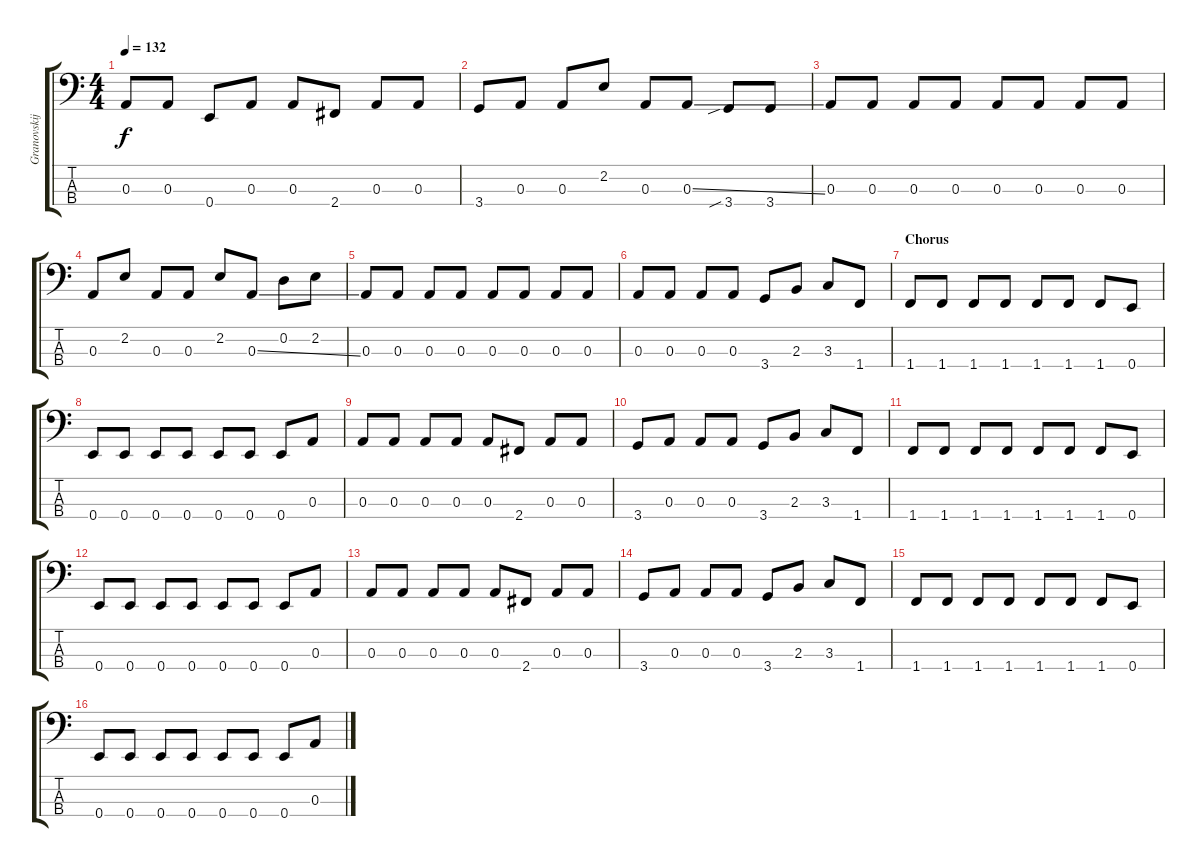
\track ("Granovskij" "Granovskij") {instrument electricbassfinger}
\staff {score tabs}
\tuning (G2 D2 A1 E1) {hide}
\ts (4 4)
\tempo 132
\clef f4
\ks c
0.3.8{dy f} 0.3.8 0.4.8 0.3.8 0.3.8 2.4.8 0.3.8 0.3.8 |
3.4.8 0.3.8 0.3.8 2.2.8 0.3.8 0.3{ss}.8 3.4{sib}.8 3.4.8 |
0.3.8 0.3.8 0.3.8 0.3.8 0.3.8 0.3.8 0.3.8 0.3.8 |
0.3.8 2.2.8 0.3.8 0.3.8 2.2.8 0.3{ss}.8 0.2.8 2.2.8 |
0.3.8 0.3.8 0.3.8 0.3.8 0.3.8 0.3.8 0.3.8 0.3.8 |
0.3.8 0.3.8 0.3.8 0.3.8 3.4.8 2.3.8 3.3.8 1.4.8 |
\section ("" "Chorus")
1.4.8 1.4.8 1.4.8 1.4.8 1.4.8 1.4.8 1.4.8 0.4.8 |
0.4.8 0.4.8 0.4.8 0.4.8 0.4.8 0.4.8 0.4.8 0.3.8 |
0.3.8 0.3.8 0.3.8 0.3.8 0.3.8 2.4.8 0.3.8 0.3.8 |
3.4.8 0.3.8 0.3.8 0.3.8 3.4.8 2.3.8 3.3.8 1.4.8 |
1.4.8 1.4.8 1.4.8 1.4.8 1.4.8 1.4.8 1.4.8 0.4.8 |
0.4.8 0.4.8 0.4.8 0.4.8 0.4.8 0.4.8 0.4.8 0.3.8 |
0.3.8 0.3.8 0.3.8 0.3.8 0.3.8 2.4.8 0.3.8 0.3.8 |
3.4.8 0.3.8 0.3.8 0.3.8 3.4.8 2.3.8 3.3.8 1.4.8 |
1.4.8 1.4.8 1.4.8 1.4.8 1.4.8 1.4.8 1.4.8 0.4.8 |
0.4.8 0.4.8 0.4.8 0.4.8 0.4.8 0.4.8 0.4.8 0.3.8
